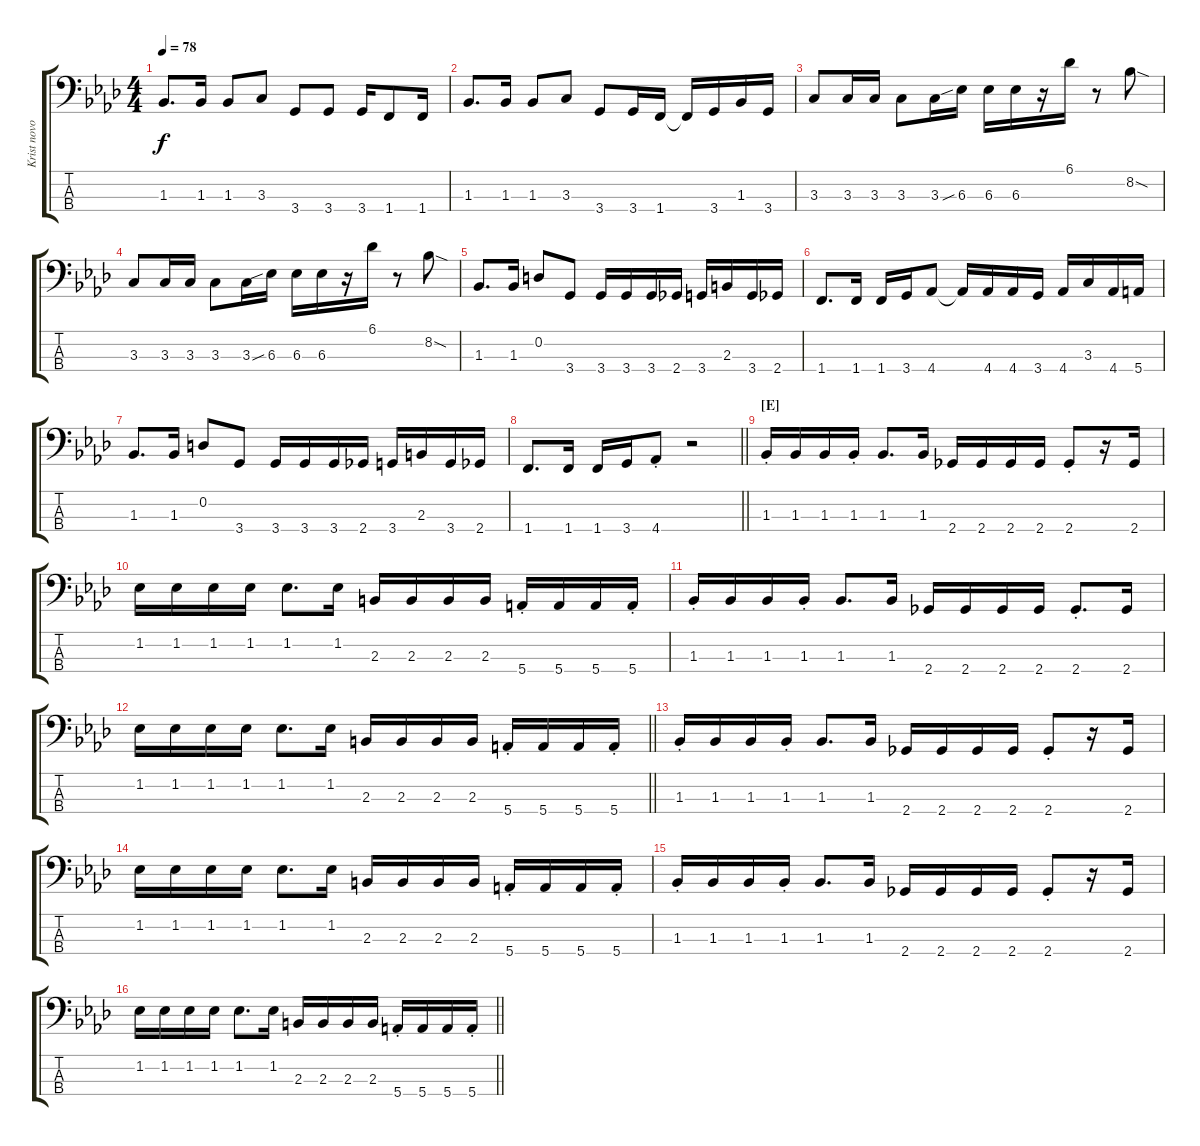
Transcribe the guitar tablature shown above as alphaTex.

\track ("Krist novoselic" "Krist novo") {instrument electricbasspick}
\staff {score tabs}
\tuning (G2 D2 A1 E1) {hide}
\ts (4 4)
\tempo 78
\clef f4
\ks ab
1.3.8{d dy f} 1.3.16 1.3.8 3.3.8 3.4.8 3.4.8 3.4.16 1.4.8 1.4.16 |
1.3.8{d} 1.3.16 1.3.8 3.3.8 3.4.8 3.4.16 1.4.16 1.4{t}.16 3.4.16 1.3.16 3.4.16 |
3.3.8 3.3.16 3.3.16 3.3.8 3.3.16 6.3{sib}.16 6.3.16 6.3.16 r.16 6.1.16 r.8 8.2{sod}.8 |
3.3.8 3.3.16 3.3.16 3.3.8 3.3.16 6.3{sib}.16 6.3.16 6.3.16 r.16 6.1.16 r.8 8.2{sod}.8 |
1.3.8{d} 1.3.16 0.2.8 3.4.8 3.4.16 3.4.16 3.4.16 2.4.16 3.4.16 2.3.16 3.4.16 2.4.16 |
1.4.8{d} 1.4.16 1.4.16 3.4.16 4.4.8 4.4{t}.16 4.4.16 4.4.16 3.4.16 4.4.16 3.3.16 4.4.16 5.4.16 |
1.3.8{d} 1.3.16 0.2.8 3.4.8 3.4.16 3.4.16 3.4.16 2.4.16 3.4.16 2.3.16 3.4.16 2.4.16 |
\barLineRight lightlight
1.4.8{d} 1.4.16 1.4.16 3.4.16 4.4{st}.8 r.2 |
\section ("" "[E]")
1.3{st}.16 1.3.16 1.3.16 1.3{st}.16 1.3.8{d} 1.3.16 2.4.16 2.4.16 2.4.16 2.4.16 2.4{st}.8 r.16 2.4.16 |
1.2.16 1.2.16 1.2.16 1.2.16 1.2.8{d} 1.2.16 2.3.16 2.3.16 2.3.16 2.3.16 5.4{st}.16 5.4.16 5.4.16 5.4{st}.16 |
1.3{st}.16 1.3.16 1.3.16 1.3{st}.16 1.3.8{d} 1.3.16 2.4.16 2.4.16 2.4.16 2.4.16 2.4{st}.8{d} 2.4.16 |
\barLineRight lightlight
1.2.16 1.2.16 1.2.16 1.2.16 1.2.8{d} 1.2.16 2.3.16 2.3.16 2.3.16 2.3.16 5.4{st}.16 5.4.16 5.4.16 5.4{st}.16 |
1.3{st}.16 1.3.16 1.3.16 1.3{st}.16 1.3.8{d} 1.3.16 2.4.16 2.4.16 2.4.16 2.4.16 2.4{st}.8 r.16 2.4.16 |
1.2.16 1.2.16 1.2.16 1.2.16 1.2.8{d} 1.2.16 2.3.16 2.3.16 2.3.16 2.3.16 5.4{st}.16 5.4.16 5.4.16 5.4{st}.16 |
1.3{st}.16 1.3.16 1.3.16 1.3{st}.16 1.3.8{d} 1.3.16 2.4.16 2.4.16 2.4.16 2.4.16 2.4{st}.8 r.16 2.4.16 |
\barLineRight lightlight
1.2.16 1.2.16 1.2.16 1.2.16 1.2.8{d} 1.2.16 2.3.16 2.3.16 2.3.16 2.3.16 5.4{st}.16 5.4.16 5.4.16 5.4{st}.16
